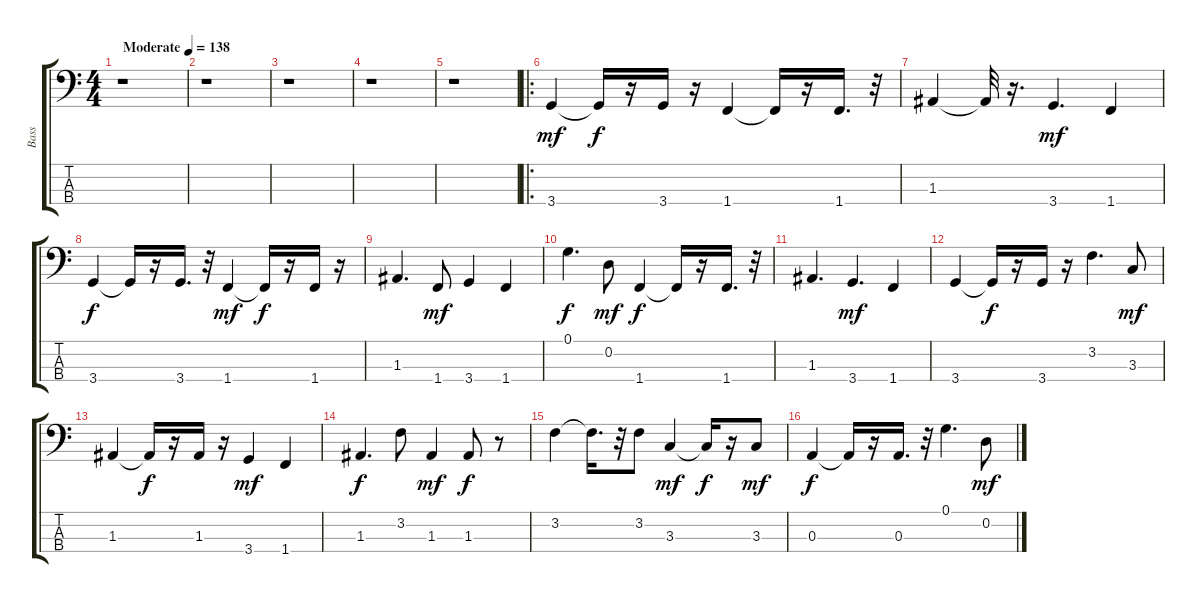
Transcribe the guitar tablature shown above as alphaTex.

\track ("Bass" "Bass") {instrument electricbassfinger}
\staff {score tabs}
\tuning (G2 D2 A1 E1) {hide}
\ts (4 4)
\tempo (138 "Moderate")
\clef f4
\ks c
r.1{dy mf instrument electricbassfinger} |
r.1 |
r.1 |
r.1 |
r.1 |
\ro
3.4.4 3.4{t}.16{dy f} r.16 3.4.16 r.16 1.4.4 1.4{t}.16 r.16 1.4.16{d} r.32 |
1.3.4 1.3{t}.32 r.16{d} 3.4.4{d dy mf} 1.4.4 |
3.4.4{dy f} 3.4{t}.16 r.16 3.4.16{d} r.32 1.4.4{dy mf} 1.4{t}.16{dy f} r.16 1.4.16 r.16 |
1.3.4{d} 1.4.8{dy mf} 3.4.4 1.4.4 |
0.1.4{d dy f} 0.2.8{dy mf} 1.4.4{dy f} 1.4{t}.16 r.16 1.4.16{d} r.32 |
1.3.4{d} 3.4.4{d dy mf} 1.4.4 |
3.4.4 3.4{t}.16{dy f} r.16 3.4.16 r.16 3.2.4{d} 3.3.8{dy mf} |
1.3.4 1.3{t}.16{dy f} r.16 1.3.16 r.16 3.4.4{dy mf} 1.4.4 |
1.3.4{d dy f} 3.2.8 1.3.4{dy mf} 1.3.8{dy f} r.8 |
3.2.4 3.2{t}.16{d} r.32 3.2.8 3.3.4{dy mf} 3.3{t}.16{dy f} r.16 3.3.8{dy mf} |
0.3.4{dy f} 0.3{t}.16 r.16 0.3.16{d} r.32 0.1.4{d} 0.2.8{dy mf}
